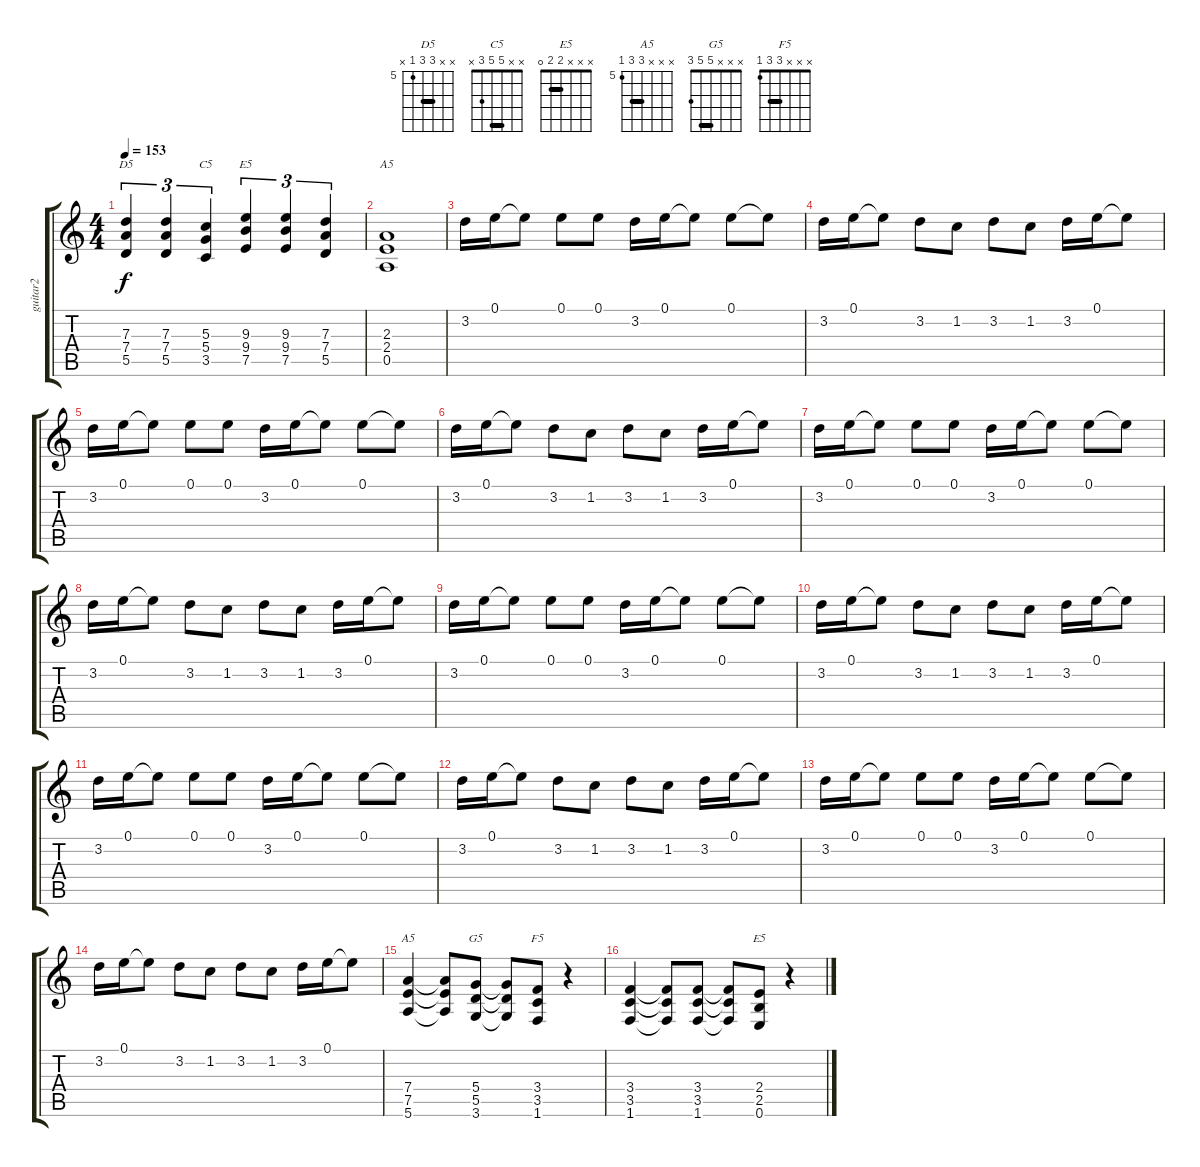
\track ("guitar2" "guitar2") {instrument distortionguitar}
\staff {score tabs}
\tuning (E4 B3 G3 D3 A2 E2) {hide}
\chord ("D5" x x 7 7 5 x) {firstfret 5 barre 7}
\chord ("C5" x x 5 5 3 x) {barre 5}
\chord ("E5" x x 9 9 7 x) {firstfret 7 barre 9}
\chord ("A5" x x 2 2 0 x) {barre 2}
\chord ("A5" x x x 7 7 5) {firstfret 5 barre 7}
\chord ("G5" x x x 5 5 3) {barre 5}
\chord ("F5" x x x 3 3 1) {barre 3}
\chord ("E5" x x x 2 2 0) {barre 2}
\ts (4 4)
\tempo 153
\clef g2
\ks aminor
(7.3 7.4 5.5).4{tu (3 2) ch "D5" dy f} (7.3 7.4 5.5).4{tu (3 2)} (5.3 5.4 3.5).4{tu (3 2) ch "C5"} (9.3 9.4 7.5).4{tu (3 2) ch "E5"} (9.3 9.4 7.5).4{tu (3 2)} (7.3 7.4 5.5).4{tu (3 2)} |
(2.3 2.4 0.5).1{ch "A5"} |
3.2.16 0.1.16 0.1{t}.8 0.1.8 0.1.8 3.2.16 0.1.16 0.1{t}.8 0.1.8 0.1{t}.8 |
3.2.16 0.1.16 0.1{t}.8 3.2.8 1.2.8 3.2.8 1.2.8 3.2.16 0.1.16 0.1{t}.8 |
3.2.16 0.1.16 0.1{t}.8 0.1.8 0.1.8 3.2.16 0.1.16 0.1{t}.8 0.1.8 0.1{t}.8 |
3.2.16 0.1.16 0.1{t}.8 3.2.8 1.2.8 3.2.8 1.2.8 3.2.16 0.1.16 0.1{t}.8 |
3.2.16 0.1.16 0.1{t}.8 0.1.8 0.1.8 3.2.16 0.1.16 0.1{t}.8 0.1.8 0.1{t}.8 |
3.2.16 0.1.16 0.1{t}.8 3.2.8 1.2.8 3.2.8 1.2.8 3.2.16 0.1.16 0.1{t}.8 |
3.2.16 0.1.16 0.1{t}.8 0.1.8 0.1.8 3.2.16 0.1.16 0.1{t}.8 0.1.8 0.1{t}.8 |
3.2.16 0.1.16 0.1{t}.8 3.2.8 1.2.8 3.2.8 1.2.8 3.2.16 0.1.16 0.1{t}.8 |
3.2.16 0.1.16 0.1{t}.8 0.1.8 0.1.8 3.2.16 0.1.16 0.1{t}.8 0.1.8 0.1{t}.8 |
3.2.16 0.1.16 0.1{t}.8 3.2.8 1.2.8 3.2.8 1.2.8 3.2.16 0.1.16 0.1{t}.8 |
3.2.16 0.1.16 0.1{t}.8 0.1.8 0.1.8 3.2.16 0.1.16 0.1{t}.8 0.1.8 0.1{t}.8 |
3.2.16 0.1.16 0.1{t}.8 3.2.8 1.2.8 3.2.8 1.2.8 3.2.16 0.1.16 0.1{t}.8 |
\ks c
(7.4 7.5 5.6).4{ch "A5"} (7.4{t} 7.5{t} 5.6{t}).8 (5.4 5.5 3.6).8{ch "G5"} (5.4{t} 5.5{t} 3.6{t}).8 (3.4 3.5 1.6).8{ch "F5"} r.4 |
(3.4 3.5 1.6).4 (3.4{t} 3.5{t} 1.6{t}).8 (3.4 3.5 1.6).8 (3.4{t} 3.5{t} 1.6{t}).8 (2.4 2.5 0.6).8{ch "E5"} r.4
